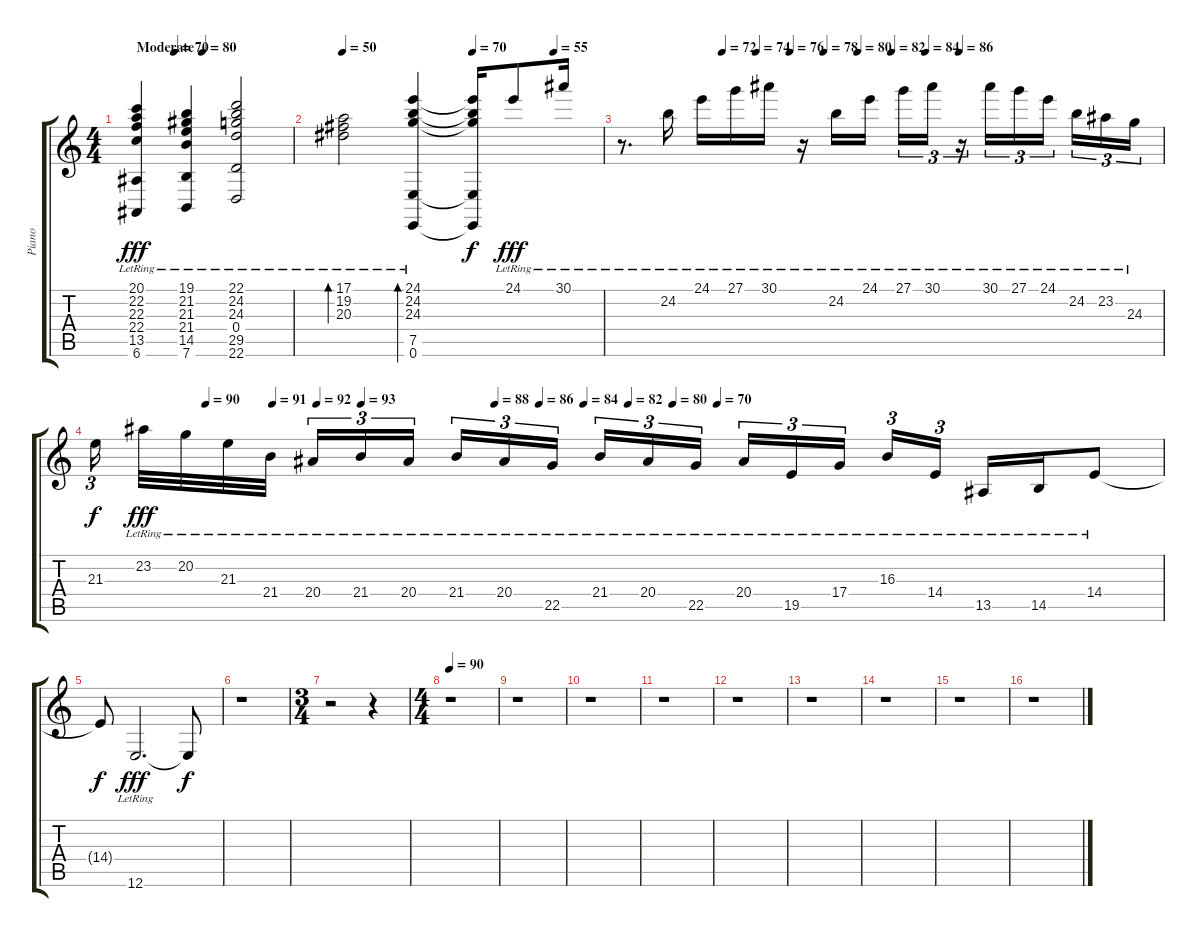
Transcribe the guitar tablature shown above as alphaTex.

\track ("Piano" "Piano") {instrument acousticgrandpiano}
\staff {score tabs}
\tuning (E4 B3 G3 D3 A2 E2) {hide}
\ts (4 4)
\tempo (80 "Moderate")
\tempo (70 0.25)
\tempo (80 "Moderate")
\clef g2
\ks c
(20.1{lr} 22.2{lr} 22.3{lr} 22.4{lr} 13.5{lr} 6.6{lr}).4{dy fff instrument acousticgrandpiano} (19.1{lr} 21.2{lr} 21.3{lr} 21.4{lr} 14.5{lr} 7.6{lr}).4 (22.1{lr} 24.2{lr} 24.3{lr} 0.4{lr} 29.5{lr} 22.6{lr}).2 |
\tempo 50
\tempo (70 0.5)
\tempo (55 0.8125)
(17.1{lr} 19.2{lr} 20.3{lr}).2{bd 120} (24.1{lr} 24.2{lr} 24.3{lr} 7.5{lr} 0.6{lr}).4{bd 120} (24.1{t} 24.2{t} 24.3{t} 7.5{t} 0.6{t}).16{dy f} 24.1{lr}.8{dy fff} 30.1{lr}.16 |
\tempo (72 0.1875)
\tempo (74 0.25)
\tempo (76 0.3125)
\tempo (78 0.375)
\tempo (80 0.4375)
\tempo (82 0.5)
\tempo (84 0.5625)
\tempo (86 0.625)
r.8{d} 24.2{lr}.16 24.1{lr}.16 27.1{lr}.16 30.1{lr}.16 r.16 24.2{lr}.16 24.1{lr}.16{beam splitsecondary} 27.1{lr}.16{tu (3 2)} 30.1{lr}.16{tu (3 2)} r.16{tu (3 2)} 30.1{lr}.16{tu (3 2)} 27.1{lr}.16{tu (3 2)} 24.1{lr}.16{tu (3 2) beam splitsecondary} 24.2{lr}.16{tu (3 2)} 23.2{lr}.16{tu (3 2)} 24.3{lr}.16{tu (3 2)} |
\tempo (90 0.10416666666666667)
\tempo (91 0.16666666666666666)
\tempo (92 0.20833333333333334)
\tempo (93 0.25)
\tempo (88 0.375)
\tempo (86 0.4166666666666667)
\tempo (84 0.4583333333333333)
\tempo (82 0.5)
\tempo (80 0.5416666666666666)
\tempo (70 0.5833333333333334)
21.3.16{tu (3 2) dy f beam splitsecondary} 23.2{lr}.32{dy fff} 20.2{lr}.32 21.3{lr}.32 21.4{lr}.32{beam splitsecondary} 20.4{lr}.16{tu (3 2)} 21.4{lr}.16{tu (3 2)} 20.4{lr}.16{tu (3 2) beam splitsecondary} 21.4{lr}.16{tu (3 2)} 20.4{lr}.16{tu (3 2)} 22.5{lr}.16{tu (3 2) beam splitsecondary} 21.4{lr}.16{tu (3 2)} 20.4{lr}.16{tu (3 2)} 22.5{lr}.16{tu (3 2) beam splitsecondary} 20.4{lr}.16{tu (3 2)} 19.5{lr}.16{tu (3 2)} 17.4{lr}.16{tu (3 2) beam splitsecondary} 16.3{lr}.16{tu (3 2)} 14.4{lr}.16{tu (3 2)} 13.5{lr}.16 14.5{lr}.16 14.4{lr}.8 |
14.4{t}.8{dy f} 12.6{lr}.2{d dy fff} 12.6{t}.8{dy f} |
r.1 |
\ts (3 4)
r.2 r.4 |
\ts (4 4)
\tempo 90
r.1 |
r.1 |
r.1 |
r.1 |
r.1 |
r.1 |
r.1 |
r.1 |
r.1
